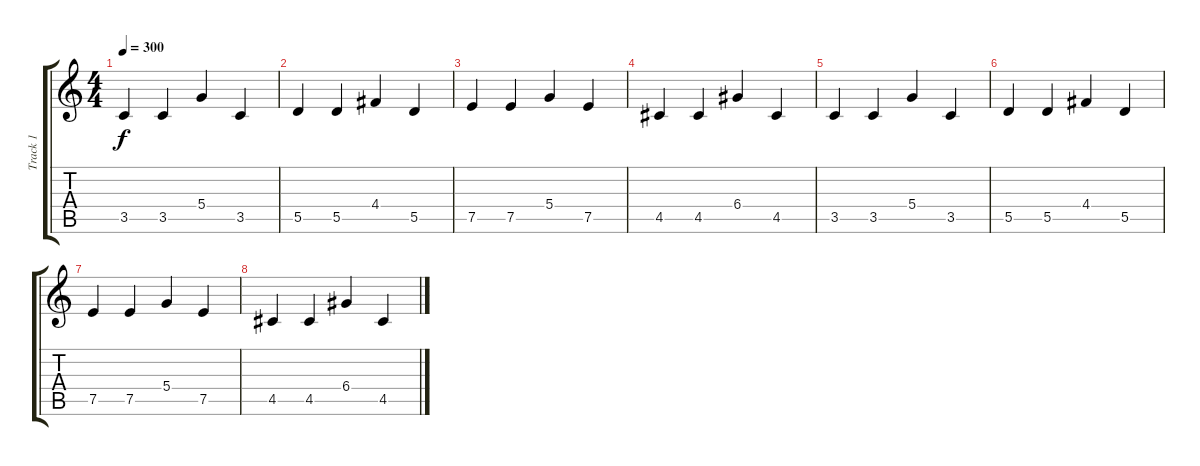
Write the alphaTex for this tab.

\track ("Track 1" "Track 1") {instrument electricguitarjazz}
\staff {score tabs}
\tuning (E4 B3 G3 D3 A2 E2) {hide}
\ts (4 4)
\tempo 300
\clef g2
\ks c
3.5.4{dy f instrument electricguitarjazz} 3.5.4 5.4.4 3.5.4 |
5.5.4 5.5.4 4.4.4 5.5.4 |
7.5.4 7.5.4 5.4.4 7.5.4 |
4.5.4 4.5.4 6.4.4 4.5.4 |
3.5.4 3.5.4 5.4.4 3.5.4 |
5.5.4 5.5.4 4.4.4 5.5.4 |
7.5.4 7.5.4 5.4.4 7.5.4 |
4.5.4 4.5.4 6.4.4 4.5.4
